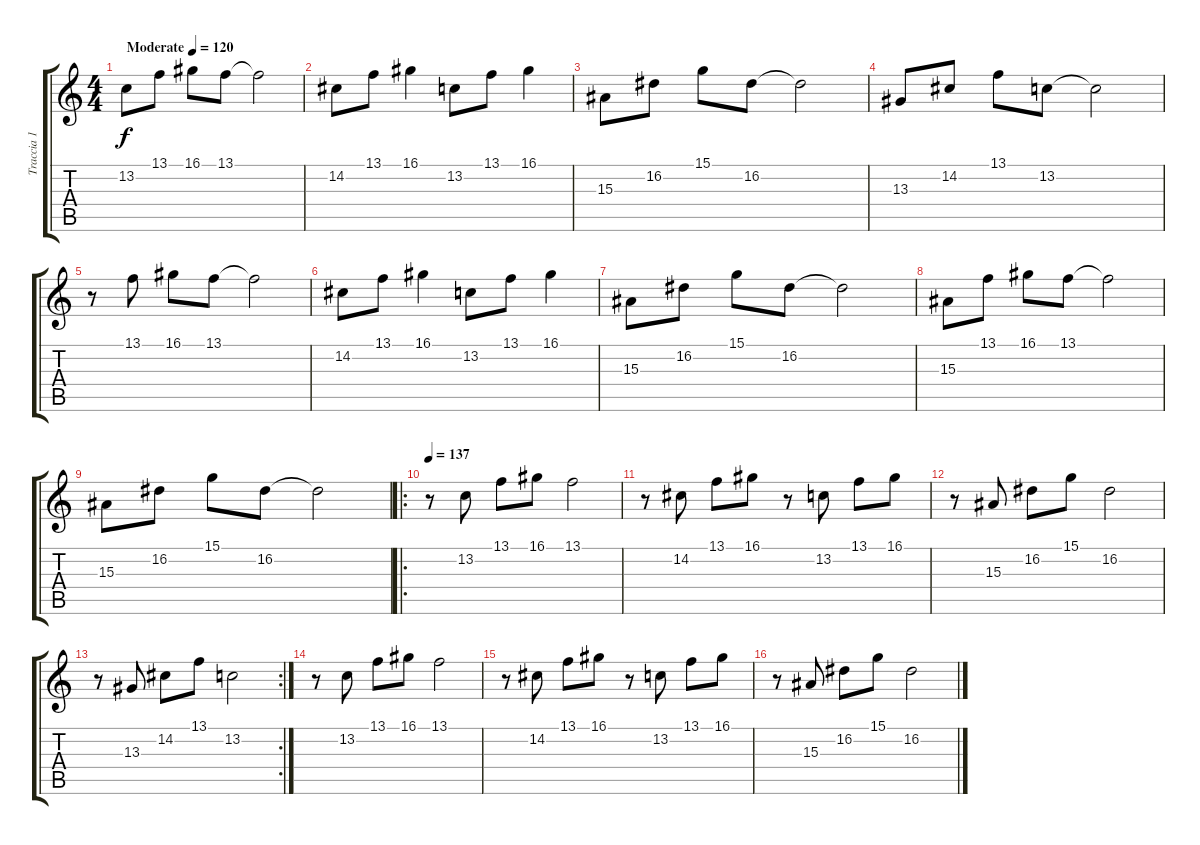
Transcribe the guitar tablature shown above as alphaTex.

\track ("Traccia 1" "Traccia 1") {instrument acousticgrandpiano}
\staff {score tabs}
\tuning (E4 B3 G3 D3 A2 E2) {hide}
\ts (4 4)
\tempo (120 "Moderate")
\clef g2
\ks c
13.2.8{dy f instrument acousticgrandpiano} 13.1.8 16.1.8 13.1.8 13.1{t}.2 |
14.2.8 13.1.8 16.1.4 13.2.8 13.1.8 16.1.4 |
15.3.8 16.2.8 15.1.8 16.2.8 16.2{t}.2 |
13.3.8 14.2.8 13.1.8 13.2.8 13.2{t}.2 |
r.8 13.1.8 16.1.8 13.1.8 13.1{t}.2 |
14.2.8 13.1.8 16.1.4 13.2.8 13.1.8 16.1.4 |
15.3.8 16.2.8 15.1.8 16.2.8 16.2{t}.2 |
15.3.8 13.1.8 16.1.8 13.1.8 13.1{t}.2 |
15.3.8 16.2.8 15.1.8 16.2.8 16.2{t}.2 |
\ro
\tempo 137
r.8 13.2.8 13.1.8 16.1.8 13.1.2 |
r.8 14.2.8 13.1.8 16.1.8 r.8 13.2.8 13.1.8 16.1.8 |
r.8 15.3.8 16.2.8 15.1.8 16.2.2 |
\rc 2
r.8 13.3.8 14.2.8 13.1.8 13.2.2 |
r.8 13.2.8 13.1.8 16.1.8 13.1.2 |
r.8 14.2.8 13.1.8 16.1.8 r.8 13.2.8 13.1.8 16.1.8 |
r.8 15.3.8 16.2.8 15.1.8 16.2.2
